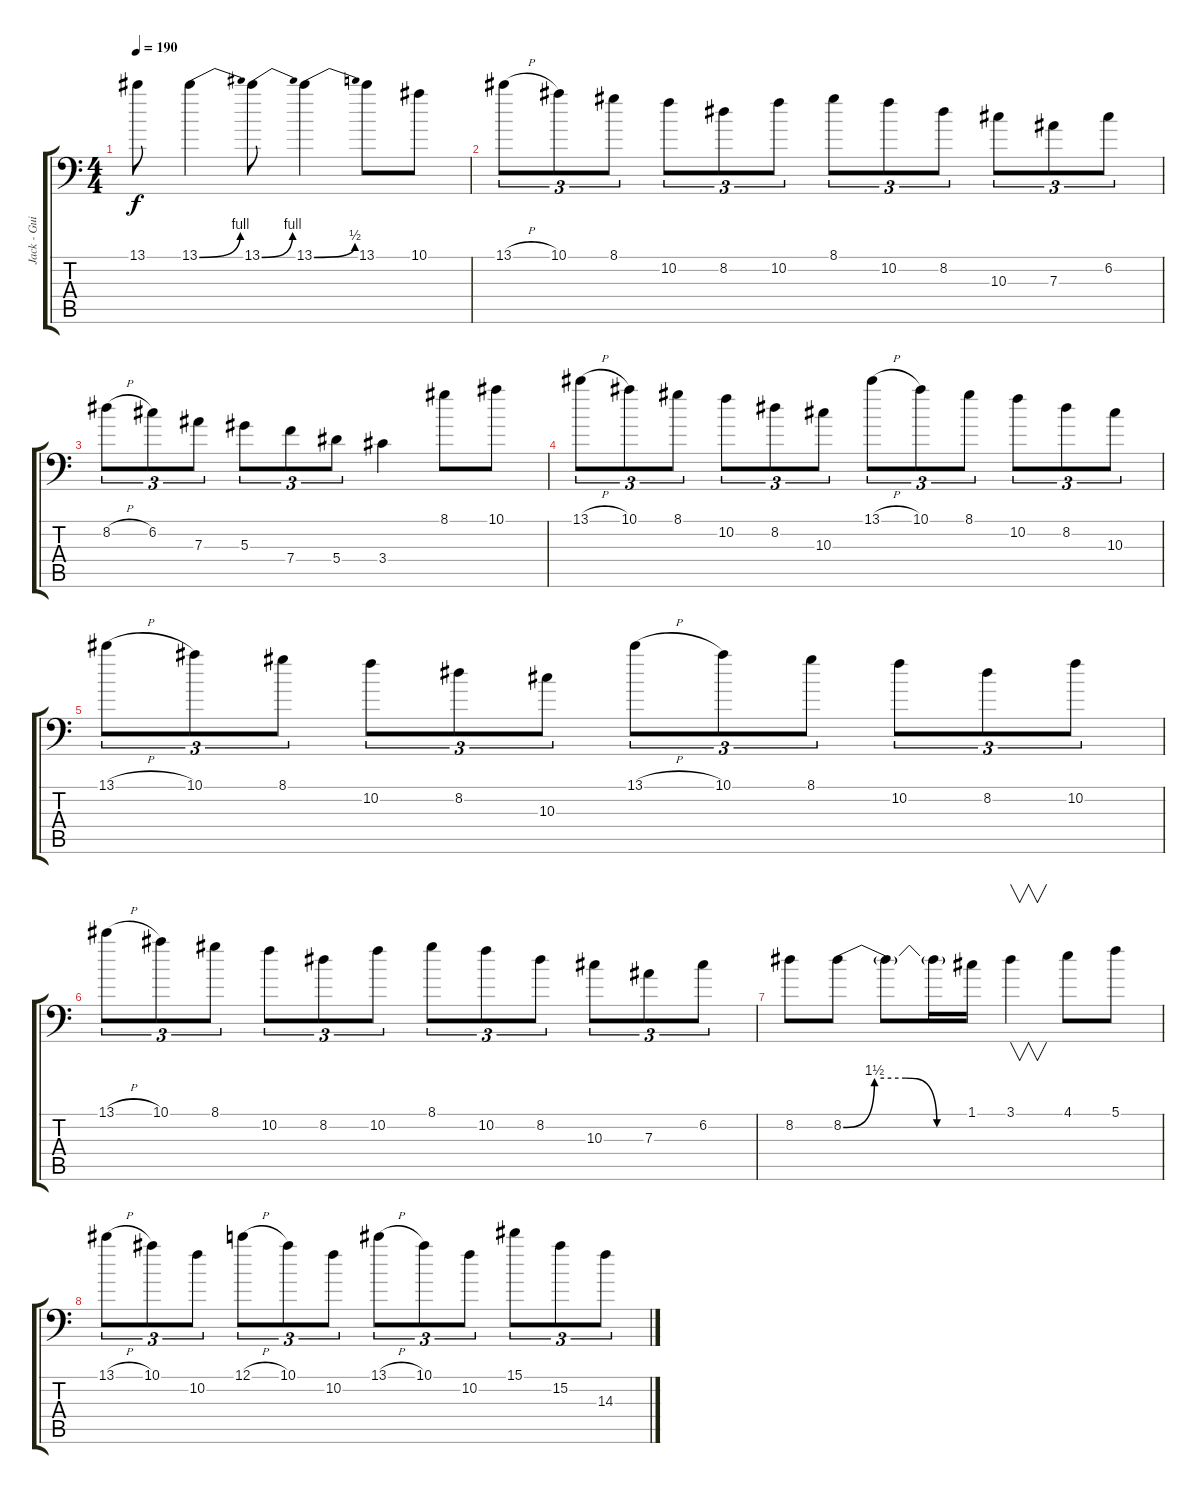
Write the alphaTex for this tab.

\track ("Jack - Guitar" "Jack - Gui") {instrument distortionguitar}
\staff {score tabs}
\tuning (C4 G3 Eb3 Bb2 F2 Bb1) {hide}
\ts (4 4)
\tempo 190
\clef f4
\ks c
13.1{t}.8{dy f} 13.1{be (bend 0 0 60 4)}.4 13.1{be (bend 0 0 60 4)}.8 13.1{be (bend 0 0 60 2)}.4 13.1.8 10.1.8 |
13.1{h}.8{tu (3 2)} 10.1.8{tu (3 2)} 8.1.8{tu (3 2)} 10.2.8{tu (3 2)} 8.2.8{tu (3 2)} 10.2.8{tu (3 2)} 8.1.8{tu (3 2)} 10.2.8{tu (3 2)} 8.2.8{tu (3 2)} 10.3.8{tu (3 2)} 7.3.8{tu (3 2)} 6.2.8{tu (3 2)} |
8.2{h}.8{tu (3 2)} 6.2.8{tu (3 2)} 7.3.8{tu (3 2)} 5.3.8{tu (3 2)} 7.4.8{tu (3 2)} 5.4.8{tu (3 2)} 3.4.4 8.1.8 10.1.8 |
13.1{h}.8{tu (3 2)} 10.1.8{tu (3 2)} 8.1.8{tu (3 2)} 10.2.8{tu (3 2)} 8.2.8{tu (3 2)} 10.3.8{tu (3 2)} 13.1{h}.8{tu (3 2)} 10.1.8{tu (3 2)} 8.1.8{tu (3 2)} 10.2.8{tu (3 2)} 8.2.8{tu (3 2)} 10.3.8{tu (3 2)} |
13.1{h}.8{tu (3 2)} 10.1.8{tu (3 2)} 8.1.8{tu (3 2)} 10.2.8{tu (3 2)} 8.2.8{tu (3 2)} 10.3.8{tu (3 2)} 13.1{h}.8{tu (3 2)} 10.1.8{tu (3 2)} 8.1.8{tu (3 2)} 10.2.8{tu (3 2)} 8.2.8{tu (3 2)} 10.2.8{tu (3 2)} |
13.1{h}.8{tu (3 2)} 10.1.8{tu (3 2)} 8.1.8{tu (3 2)} 10.2.8{tu (3 2)} 8.2.8{tu (3 2)} 10.2.8{tu (3 2)} 8.1.8{tu (3 2)} 10.2.8{tu (3 2)} 8.2.8{tu (3 2)} 10.3.8{tu (3 2)} 7.3.8{tu (3 2)} 6.2.8{tu (3 2)} |
8.2.8 8.2{be (custom 0 0 15 6 30 6 45 0 60 0)}.8 8.2{t}.8 8.2{t}.16 1.1.16 3.1.4{v} 4.1.8 5.1.8 |
13.1{h}.8{tu (3 2)} 10.1.8{tu (3 2)} 10.2.8{tu (3 2)} 12.1{h}.8{tu (3 2)} 10.1.8{tu (3 2)} 10.2.8{tu (3 2)} 13.1{h}.8{tu (3 2)} 10.1.8{tu (3 2)} 10.2.8{tu (3 2)} 15.1.8{tu (3 2)} 15.2.8{tu (3 2)} 14.3.8{tu (3 2)}
